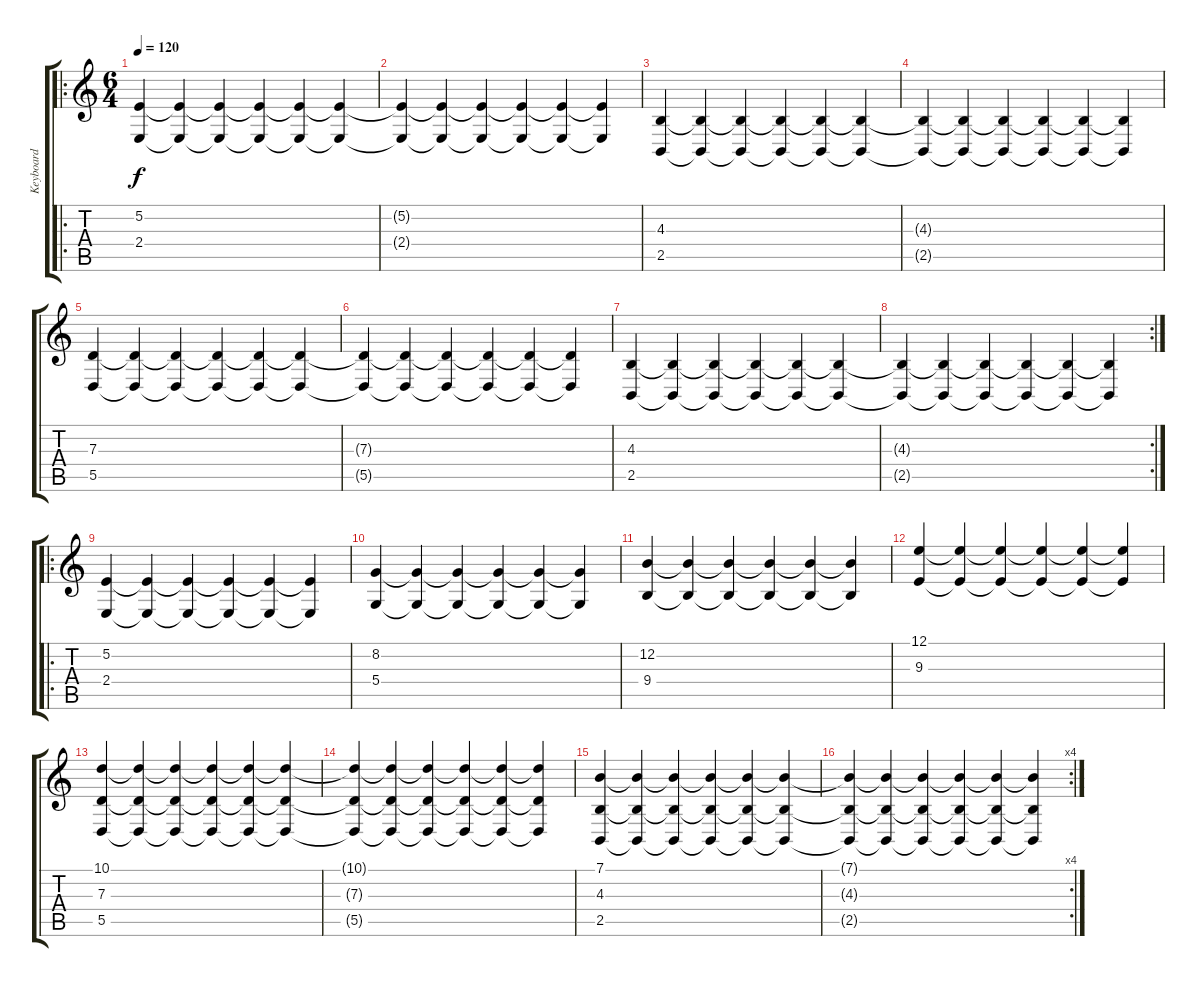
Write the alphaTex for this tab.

\track ("Keyboard" "Keyboard") {instrument flute}
\staff {score tabs}
\tuning (E4 B3 G3 D3 A2 E2) {hide}
\ro
\ts (6 4)
\tempo 120
\clef g2
\ks c
(5.2 2.4).4{dy f instrument flute} (5.2{t} 2.4{t}).4 (5.2{t} 2.4{t}).4 (5.2{t} 2.4{t}).4 (5.2{t} 2.4{t}).4 (5.2{t} 2.4{t}).4 |
(5.2{t} 2.4{t}).4 (5.2{t} 2.4{t}).4 (5.2{t} 2.4{t}).4 (5.2{t} 2.4{t}).4 (5.2{t} 2.4{t}).4 (5.2{t} 2.4{t}).4 |
(4.3 2.5).4 (4.3{t} 2.5{t}).4 (4.3{t} 2.5{t}).4 (4.3{t} 2.5{t}).4 (4.3{t} 2.5{t}).4 (4.3{t} 2.5{t}).4 |
(4.3{t} 2.5{t}).4 (4.3{t} 2.5{t}).4 (4.3{t} 2.5{t}).4 (4.3{t} 2.5{t}).4 (4.3{t} 2.5{t}).4 (4.3{t} 2.5{t}).4 |
(7.3 5.5).4 (7.3{t} 5.5{t}).4 (7.3{t} 5.5{t}).4 (7.3{t} 5.5{t}).4 (7.3{t} 5.5{t}).4 (7.3{t} 5.5{t}).4 |
(7.3{t} 5.5{t}).4 (7.3{t} 5.5{t}).4 (7.3{t} 5.5{t}).4 (7.3{t} 5.5{t}).4 (7.3{t} 5.5{t}).4 (7.3{t} 5.5{t}).4 |
(4.3 2.5).4 (4.3{t} 2.5{t}).4 (4.3{t} 2.5{t}).4 (4.3{t} 2.5{t}).4 (4.3{t} 2.5{t}).4 (4.3{t} 2.5{t}).4 |
\rc 2
(4.3{t} 2.5{t}).4 (4.3{t} 2.5{t}).4 (4.3{t} 2.5{t}).4 (4.3{t} 2.5{t}).4 (4.3{t} 2.5{t}).4 (4.3{t} 2.5{t}).4 |
\ro
(5.2 2.4).4 (5.2{t} 2.4{t}).4 (5.2{t} 2.4{t}).4 (5.2{t} 2.4{t}).4 (5.2{t} 2.4{t}).4 (5.2{t} 2.4{t}).4 |
(8.2 5.4).4 (8.2{t} 5.4{t}).4 (8.2{t} 5.4{t}).4 (8.2{t} 5.4{t}).4 (8.2{t} 5.4{t}).4 (8.2{t} 5.4{t}).4 |
(12.2 9.4).4 (12.2{t} 9.4{t}).4 (12.2{t} 9.4{t}).4 (12.2{t} 9.4{t}).4 (12.2{t} 9.4{t}).4 (12.2{t} 9.4{t}).4 |
(12.1 9.3).4 (12.1{t} 9.3{t}).4 (12.1{t} 9.3{t}).4 (12.1{t} 9.3{t}).4 (12.1{t} 9.3{t}).4 (12.1{t} 9.3{t}).4 |
(10.1 7.3 5.5).4 (10.1{t} 7.3{t} 5.5{t}).4 (10.1{t} 7.3{t} 5.5{t}).4 (10.1{t} 7.3{t} 5.5{t}).4 (10.1{t} 7.3{t} 5.5{t}).4 (10.1{t} 7.3{t} 5.5{t}).4 |
(10.1{t} 7.3{t} 5.5{t}).4 (10.1{t} 7.3{t} 5.5{t}).4 (10.1{t} 7.3{t} 5.5{t}).4 (10.1{t} 7.3{t} 5.5{t}).4 (10.1{t} 7.3{t} 5.5{t}).4 (10.1{t} 7.3{t} 5.5{t}).4 |
(7.1 4.3 2.5).4 (7.1{t} 4.3{t} 2.5{t}).4 (7.1{t} 4.3{t} 2.5{t}).4 (7.1{t} 4.3{t} 2.5{t}).4 (7.1{t} 4.3{t} 2.5{t}).4 (7.1{t} 4.3{t} 2.5{t}).4 |
\rc 4
(7.1{t} 4.3{t} 2.5{t}).4 (7.1{t} 4.3{t} 2.5{t}).4 (7.1{t} 4.3{t} 2.5{t}).4 (7.1{t} 4.3{t} 2.5{t}).4 (7.1{t} 4.3{t} 2.5{t}).4 (7.1{t} 4.3{t} 2.5{t}).4
